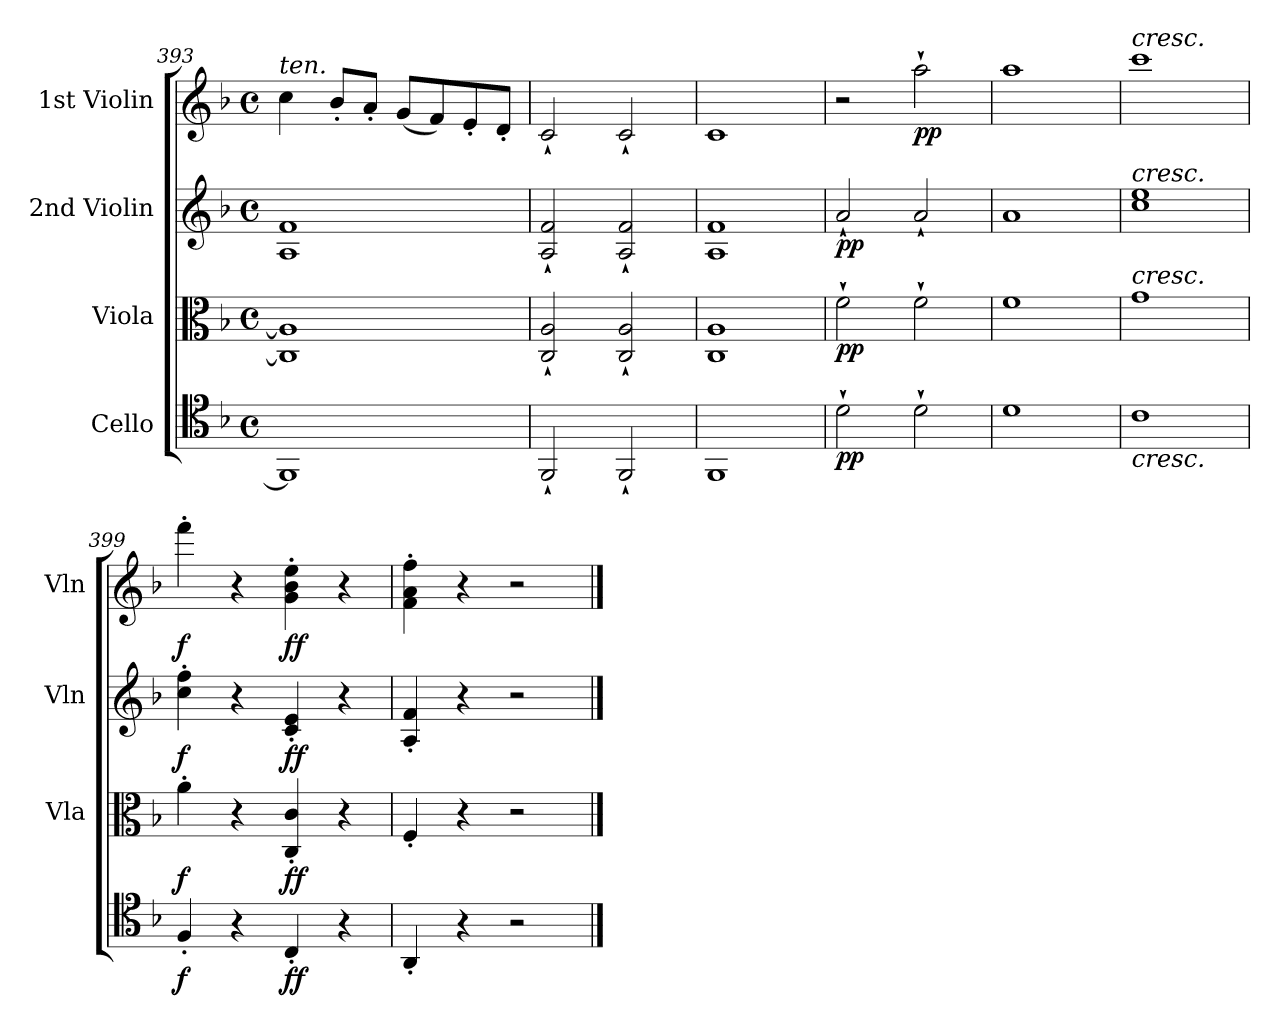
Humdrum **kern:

**kern	**dynam	**kern	**dynam	**kern	**dynam	**kern	**dynam
*part4	*part4	*part3	*part3	*part2	*part2	*part1	*part1
*staff4	*staff4	*staff3	*staff3	*staff2	*staff2	*staff1	*staff1
*I"Cello	*	*I"Viola	*	*I"2nd Violin	*	*I"1st Violin	*
*	*	*I'Vla	*	*I'Vln	*	*I'Vln	*
*clefC4	*	*clefC3	*	*clefG2	*	*clefG2	*
*k[b-]	*	*k[b-]	*	*k[b-]	*	*k[b-]	*
*M4/4	*	*M4/4	*	*M4/4	*	*M4/4	*
*met(c)	*	*met(c)	*	*met(c)	*	*met(c)	*
=393	=393	=393	=393	=393	=393	=393	=393
!	!	!	!	!	!	!LO:TX:a:i:t=ten.	!
1FF]	.	1C] 1A]	.	1A 1f	.	4cc	.
.	.	.	.	.	.	8b-'L	.
.	.	.	.	.	.	8a'J	.
.	.	.	.	.	.	(8gL	.
.	.	.	.	.	.	8f)	.
.	.	.	.	.	.	8e'	.
.	.	.	.	.	.	8d'J	.
=394	=394	=394	=394	=394	=394	=394	=394
2FF`	.	2C` 2A`	.	2A` 2f`	.	2c`	.
2FF`	.	2C` 2A`	.	2A` 2f`	.	2c`	.
=395	=395	=395	=395	=395	=395	=395	=395
1FF	.	1C 1A	.	1A 1f	.	1c	.
=396	=396	=396	=396	=396	=396	=396	=396
2d`	pp	2f`	pp	2a`	pp	2r	.
2d`	.	2f`	.	2a`	.	2aa`	pp
=397	=397	=397	=397	=397	=397	=397	=397
1d	.	1f	.	1a	.	1aa	.
=398	=398	=398	=398	=398	=398	=398	=398
!	!	!	!	!	!	!LO:TX:a:i:t=cresc.	!
!	!	!	!	!LO:TX:a:i:t=cresc.	!	!	!
!	!	!LO:TX:a:i:t=cresc.	!	!	!	!	!
!LO:TX:b:i:t=cresc.	!	!	!	!	!	!	!
1c	.	1g	.	1cc 1ee	.	1ccc	.
=399	=399	=399	=399	=399	=399	=399	=399
4F'	f	4a'	f	4cc' 4ff'	f	4fff'	f
4r	.	4r	.	4r	.	4r	.
4C'	ff	4C' 4c'	ff	4c' 4e'	ff	4g' 4b-' 4ee'	ff
4r	.	4r	.	4r	.	4r	.
=400	=400	=400	=400	=400	=400	=400	=400
4AA'	.	4F'	.	4A' 4f'	.	4f' 4a' 4ff'	.
4r	.	4r	.	4r	.	4r	.
2r	.	2r	.	2r	.	2r	.
==	==	==	==	==	==	==	==
*-	*-	*-	*-	*-	*-	*-	*-
